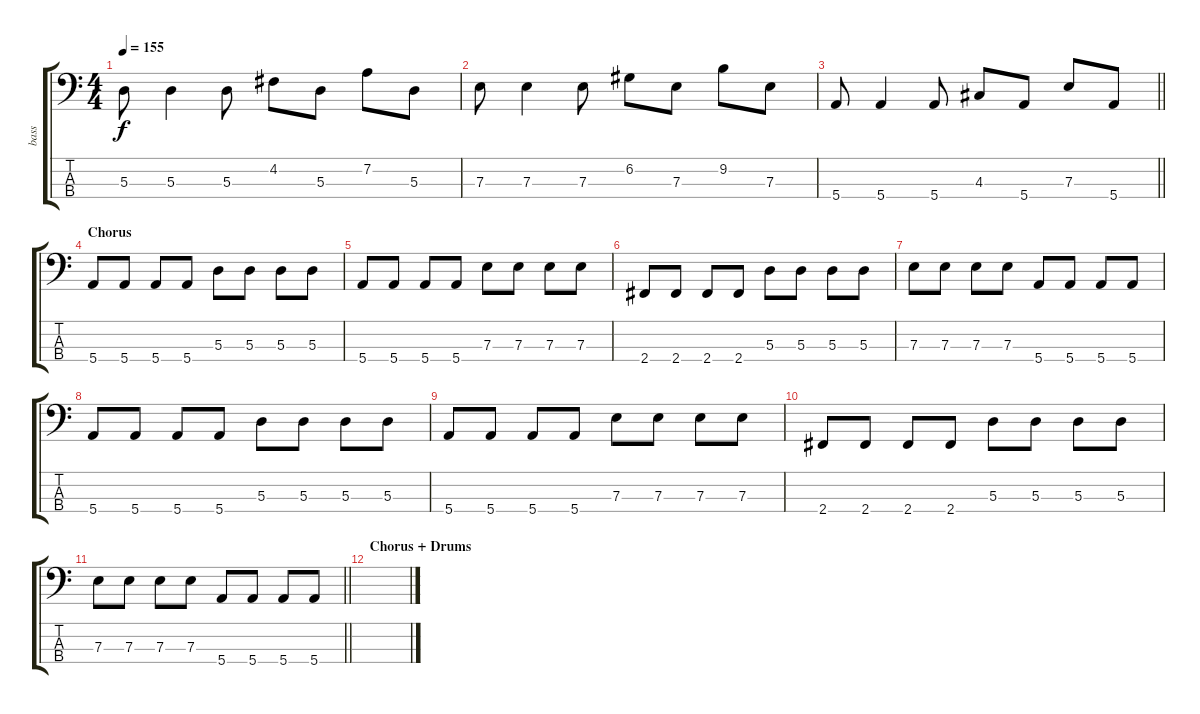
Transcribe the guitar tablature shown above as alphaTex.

\track ("bass" "bass") {instrument electricbassfinger}
\staff {score tabs}
\tuning (G2 D2 A1 E1) {hide}
\ts (4 4)
\tempo 155
\clef f4
\ks c
5.3.8{dy f} 5.3.4 5.3.8 4.2.8 5.3.8 7.2.8 5.3.8 |
7.3.8 7.3.4 7.3.8 6.2.8 7.3.8 9.2.8 7.3.8 |
\barLineRight lightlight
5.4.8 5.4.4 5.4.8 4.3.8 5.4.8 7.3.8 5.4.8 |
\section ("" "Chorus")
5.4.8 5.4.8 5.4.8 5.4.8 5.3.8 5.3.8 5.3.8 5.3.8 |
5.4.8 5.4.8 5.4.8 5.4.8 7.3.8 7.3.8 7.3.8 7.3.8 |
2.4.8 2.4.8 2.4.8 2.4.8 5.3.8 5.3.8 5.3.8 5.3.8 |
7.3.8 7.3.8 7.3.8 7.3.8 5.4.8 5.4.8 5.4.8 5.4.8 |
5.4.8 5.4.8 5.4.8 5.4.8 5.3.8 5.3.8 5.3.8 5.3.8 |
5.4.8 5.4.8 5.4.8 5.4.8 7.3.8 7.3.8 7.3.8 7.3.8 |
2.4.8 2.4.8 2.4.8 2.4.8 5.3.8 5.3.8 5.3.8 5.3.8 |
\barLineRight lightlight
7.3.8 7.3.8 7.3.8 7.3.8 5.4.8 5.4.8 5.4.8 5.4.8 |
\section ("" "Chorus + Drums")
